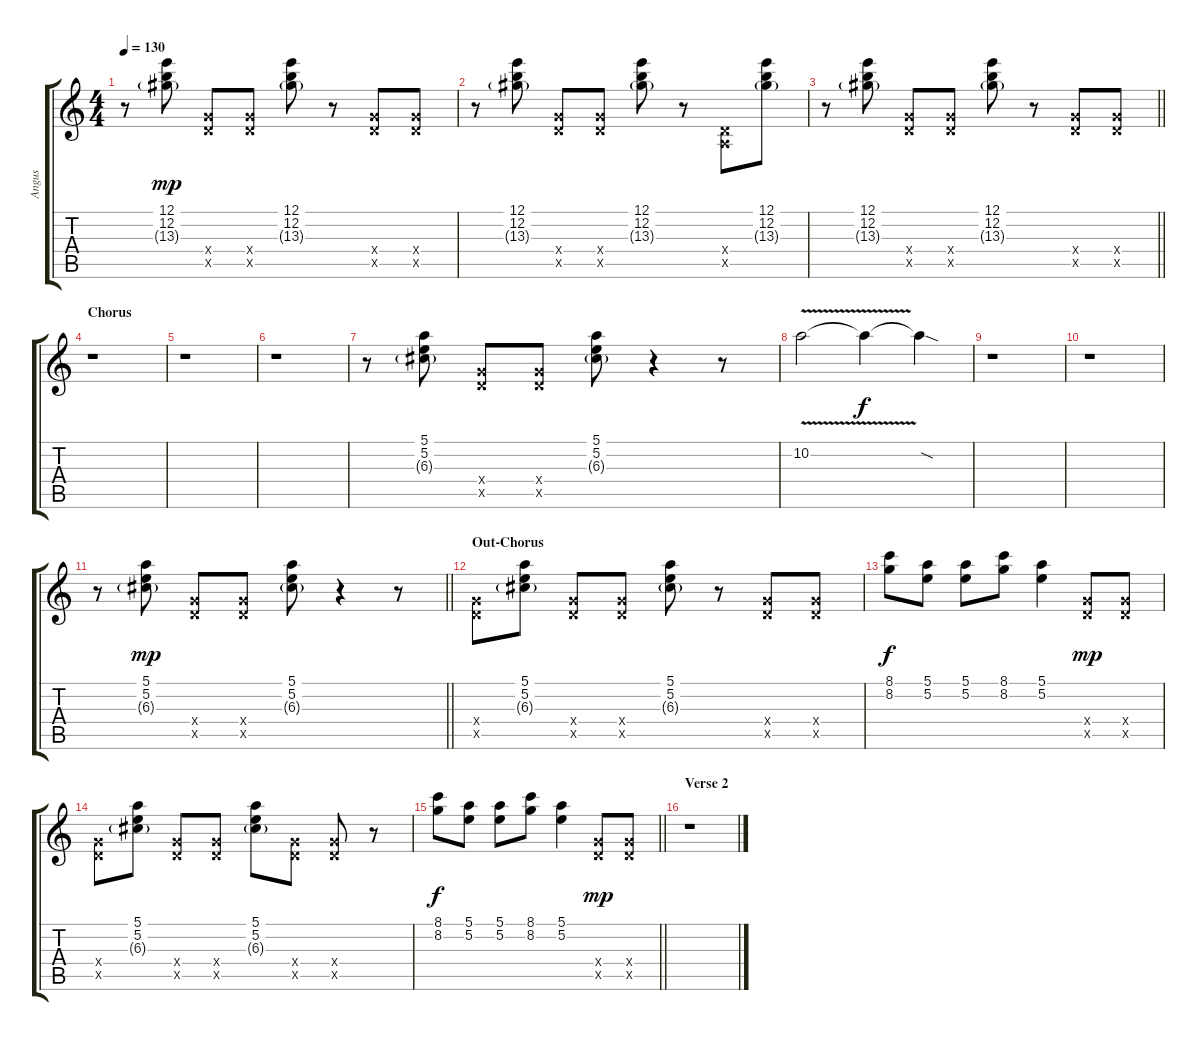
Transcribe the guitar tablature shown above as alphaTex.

\track ("Angus" "Angus") {instrument distortionguitar}
\staff {score tabs}
\tuning (E4 B3 G3 D3 A2 E2) {hide}
\ts (4 4)
\tempo 130
\clef g2
\ks c
r.8{dy mp} (12.1 12.2 13.3{g}).8 (5.4{x} 5.5{x}).8 (5.4{x} 5.5{x}).8 (12.1 12.2 13.3{g}).8 r.8 (5.4{x} 5.5{x}).8 (5.4{x} 5.5{x}).8 |
r.8 (12.1 12.2 13.3{g}).8 (5.4{x} 5.5{x}).8 (5.4{x} 5.5{x}).8 (12.1 12.2 13.3{g}).8 r.8 (0.4{x} 0.5{x}).8 (12.1 12.2 13.3{g}).8 |
\barLineRight lightlight
r.8 (12.1 12.2 13.3{g}).8 (5.4{x} 5.5{x}).8 (5.4{x} 5.5{x}).8 (12.1 12.2 13.3{g}).8 r.8 (5.4{x} 5.5{x}).8 (5.4{x} 5.5{x}).8 |
\section ("" "Chorus")
r.1 |
r.1 |
r.1 |
r.8 (5.1 5.2 6.3{g}).8 (5.4{x} 5.5{x}).8 (5.4{x} 5.5{x}).8 (5.1 5.2 6.3{g}).8 r.4 r.8 |
10.2{v}.2 10.2{t}.4{dy f} 10.2{sod t}.4 |
r.1 |
r.1 |
\barLineRight lightlight
r.8 (5.1 5.2 6.3{g}).8{dy mp} (5.4{x} 5.5{x}).8 (5.4{x} 5.5{x}).8 (5.1 5.2 6.3{g}).8 r.4 r.8 |
\section ("" "Out-Chorus")
(5.4{x} 5.5{x}).8 (5.1 5.2 6.3{g}).8 (5.4{x} 5.5{x}).8 (5.4{x} 5.5{x}).8 (5.1 5.2 6.3{g}).8 r.8 (5.4{x} 5.5{x}).8 (5.4{x} 5.5{x}).8 |
(8.1 8.2).8{dy f} (5.1 5.2).8 (5.1 5.2).8 (8.1 8.2).8 (5.1 5.2).4 (5.4{x} 5.5{x}).8{dy mp} (5.4{x} 5.5{x}).8 |
(5.4{x} 5.5{x}).8 (5.1 5.2 6.3{g}).8 (5.4{x} 5.5{x}).8 (5.4{x} 5.5{x}).8 (5.1 5.2 6.3{g}).8 (5.4{x} 5.5{x}).8 (5.4{x} 5.5{x}).8 r.8 |
\barLineRight lightlight
(8.1 8.2).8{dy f} (5.1 5.2).8 (5.1 5.2).8 (8.1 8.2).8 (5.1 5.2).4 (5.4{x} 5.5{x}).8{dy mp} (5.4{x} 5.5{x}).8 |
\section ("" "Verse 2")
r.1
